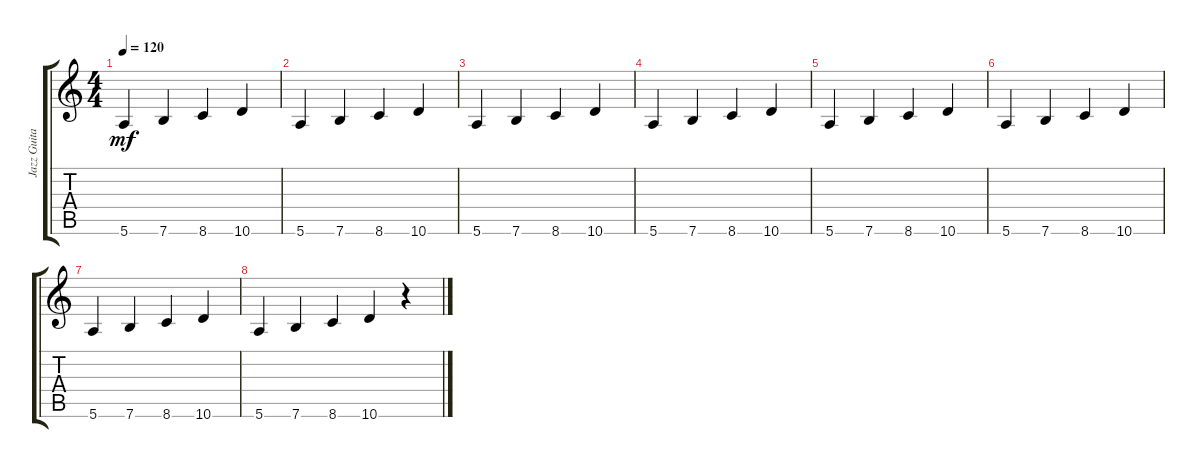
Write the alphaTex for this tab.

\track ("Jazz Guitar" "Jazz Guita") {instrument electricguitarjazz}
\staff {score tabs}
\tuning (E4 B3 G3 D3 A2 E2) {hide}
\ts (4 4)
\tempo 120
\clef g2
\ks c
5.6.4{dy mf instrument electricguitarjazz} 7.6.4 8.6.4 10.6.4 |
5.6.4 7.6.4 8.6.4 10.6.4 |
5.6.4 7.6.4 8.6.4 10.6.4 |
5.6.4 7.6.4 8.6.4 10.6.4 |
5.6.4 7.6.4 8.6.4 10.6.4 |
5.6.4 7.6.4 8.6.4 10.6.4 |
5.6.4 7.6.4 8.6.4 10.6.4 |
5.6.4 7.6.4 8.6.4 10.6.4 r.4
